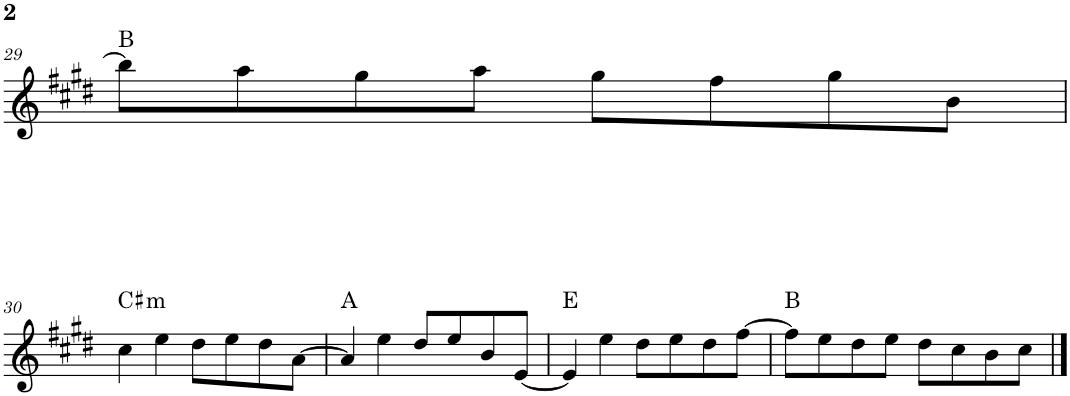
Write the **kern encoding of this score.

**kern	**harte
*part1	*part1
*staff1	*
*I"Piano, melodija	*
*I'Pno.	*
!!LO:PB:g=z
*clefG2	*
*k[f#c#g#d#]	*
*M4/4	*
=29	=29
8bb\L]	B:maj
8aa\	.
8gg#\	.
8aa\J	.
8gg#\L	.
8ff#\	.
8gg#\	.
8b\J	.
!!LO:LB:g=z
=30	=30
!	!LO:H:kt=m
4cc#\	C#:min
4ee\	.
8dd#\L	.
8ee\	.
8dd#\	.
[8a\J	.
=31	=31
4a/]	A:maj
4ee\	.
8dd#/L	.
8ee/	.
8b/	.
[8e/J	.
=32	=32
4e/]	E:maj
4ee\	.
8dd#\L	.
8ee\	.
8dd#\	.
[8ff#\J	.
=33	=33
8ff#\L]	B:maj
8ee\	.
8dd#\	.
8ee\J	.
8dd#\L	.
8cc#\	.
8b\	.
8cc#\J	.
==	==
*-	*-
